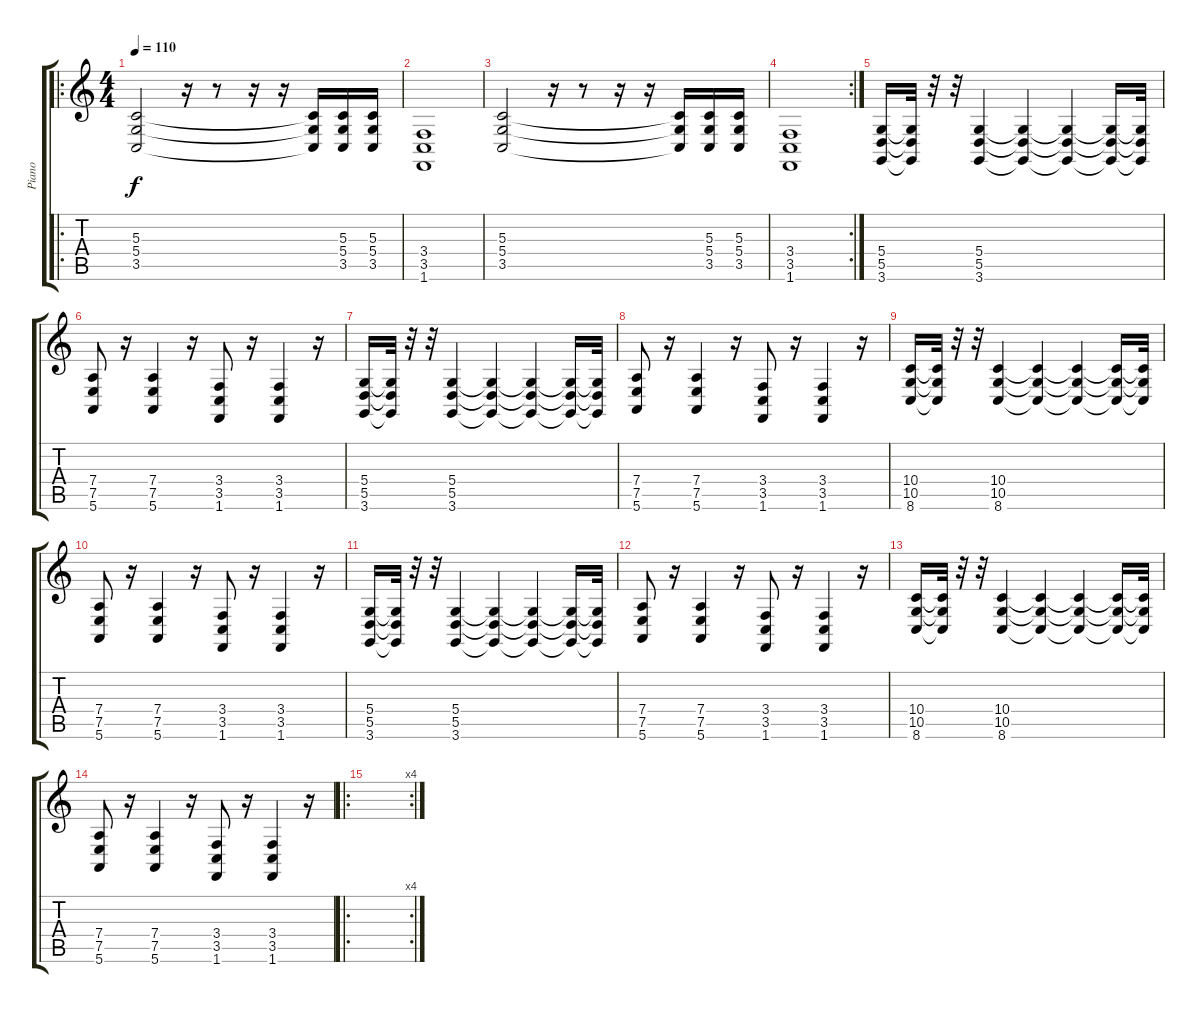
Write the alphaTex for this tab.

\track ("Piano" "Piano") {instrument electricgrandpiano}
\staff {score tabs}
\tuning (E4 B3 G3 D3 A2 E2) {hide}
\ro
\ts (4 4)
\tempo 110
\clef g2
\ks c
(5.3 5.4 3.5).2{dy f} r.16 r.8 r.16 r.16 (5.3{t} 5.4{t} 3.5{t}).16 (5.3 5.4 3.5).16 (5.3 5.4 3.5).16 |
(3.4 3.5 1.6).1 |
(5.3 5.4 3.5).2 r.16 r.8 r.16 r.16 (5.3{t} 5.4{t} 3.5{t}).16 (5.3 5.4 3.5).16 (5.3 5.4 3.5).16 |
\rc 2
(3.4 3.5 1.6).1 |
(5.4 5.5 3.6).16 (5.4{t} 5.5{t} 3.6{t}).32 r.32 r.32 (5.4 5.5 3.6).4 (5.4{t} 5.5{t} 3.6{t}).4 (5.4{t} 5.5{t} 3.6{t}).4 (5.4{t} 5.5{t} 3.6{t}).16 (5.4{t} 5.5{t} 3.6{t}).32 |
(7.4 7.5 5.6).8 r.16 (7.4 7.5 5.6).4 r.16 (3.4 3.5 1.6).8 r.16 (3.4 3.5 1.6).4 r.16 |
(5.4 5.5 3.6).16 (5.4{t} 5.5{t} 3.6{t}).32 r.32 r.32 (5.4 5.5 3.6).4 (5.4{t} 5.5{t} 3.6{t}).4 (5.4{t} 5.5{t} 3.6{t}).4 (5.4{t} 5.5{t} 3.6{t}).16 (5.4{t} 5.5{t} 3.6{t}).32 |
(7.4 7.5 5.6).8 r.16 (7.4 7.5 5.6).4 r.16 (3.4 3.5 1.6).8 r.16 (3.4 3.5 1.6).4 r.16 |
(10.4 10.5 8.6).16 (10.4{t} 10.5{t} 8.6{t}).32 r.32 r.32 (10.4 10.5 8.6).4 (10.4{t} 10.5{t} 8.6{t}).4 (10.4{t} 10.5{t} 8.6{t}).4 (10.4{t} 10.5{t} 8.6{t}).16 (10.4{t} 10.5{t} 8.6{t}).32 |
(7.4 7.5 5.6).8 r.16 (7.4 7.5 5.6).4 r.16 (3.4 3.5 1.6).8 r.16 (3.4 3.5 1.6).4 r.16 |
(5.4 5.5 3.6).16 (5.4{t} 5.5{t} 3.6{t}).32 r.32 r.32 (5.4 5.5 3.6).4 (5.4{t} 5.5{t} 3.6{t}).4 (5.4{t} 5.5{t} 3.6{t}).4 (5.4{t} 5.5{t} 3.6{t}).16 (5.4{t} 5.5{t} 3.6{t}).32 |
(7.4 7.5 5.6).8 r.16 (7.4 7.5 5.6).4 r.16 (3.4 3.5 1.6).8 r.16 (3.4 3.5 1.6).4 r.16 |
(10.4 10.5 8.6).16 (10.4{t} 10.5{t} 8.6{t}).32 r.32 r.32 (10.4 10.5 8.6).4 (10.4{t} 10.5{t} 8.6{t}).4 (10.4{t} 10.5{t} 8.6{t}).4 (10.4{t} 10.5{t} 8.6{t}).16 (10.4{t} 10.5{t} 8.6{t}).32 |
(7.4 7.5 5.6).8 r.16 (7.4 7.5 5.6).4 r.16 (3.4 3.5 1.6).8 r.16 (3.4 3.5 1.6).4 r.16 |
\ro
\rc 4
